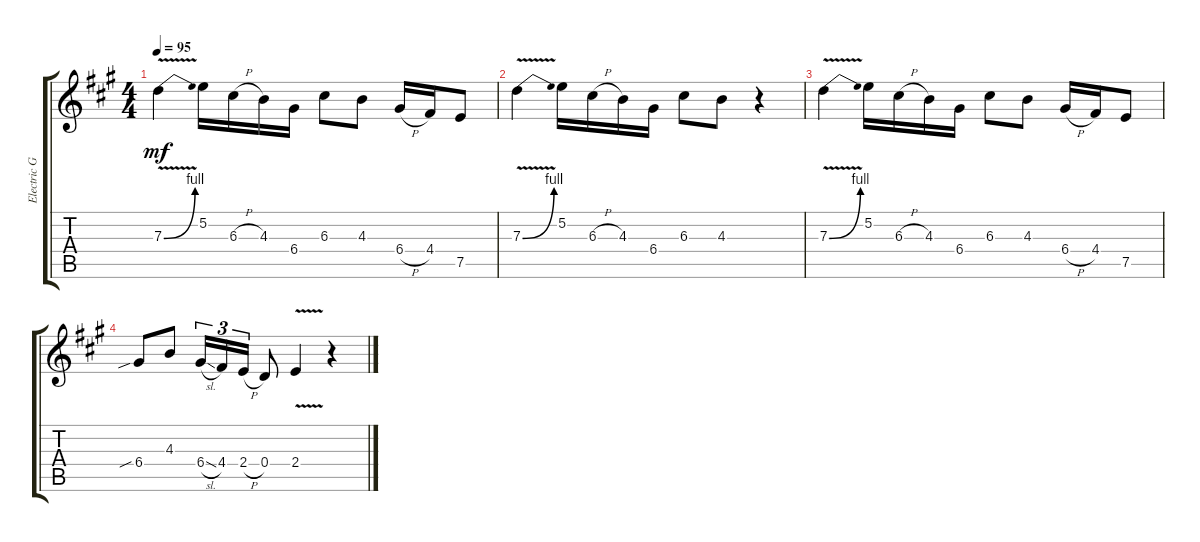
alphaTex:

\track ("Electric Guitar" "Electric G") {instrument electricguitarclean}
\staff {score tabs}
\tuning (E4 B3 G3 D3 A2 E2) {hide}
\ts (4 4)
\tempo 95
\clef g2
\ks a
7.3{be (bend 0 0 60 4) v}.4{dy mf instrument electricguitarclean} 5.2.16 6.3{h}.16 4.3.16 6.4.16 6.3.8 4.3.8 6.4{h}.16 4.4.16 7.5.8 |
7.3{be (bend 0 0 60 4) v}.4 5.2.16 6.3{h}.16 4.3.16 6.4.16 6.3.8 4.3.8 r.4 |
7.3{be (bend 0 0 60 4) v}.4 5.2.16 6.3{h}.16 4.3.16 6.4.16 6.3.8 4.3.8 6.4{h}.16 4.4.16 7.5.8 |
6.4{sib}.8 4.3.8 6.4{sl}.16{tu (3 2)} 4.4.16{tu (3 2)} 2.4{h}.16{tu (3 2)} 0.4.8 2.4{v}.4 r.4
